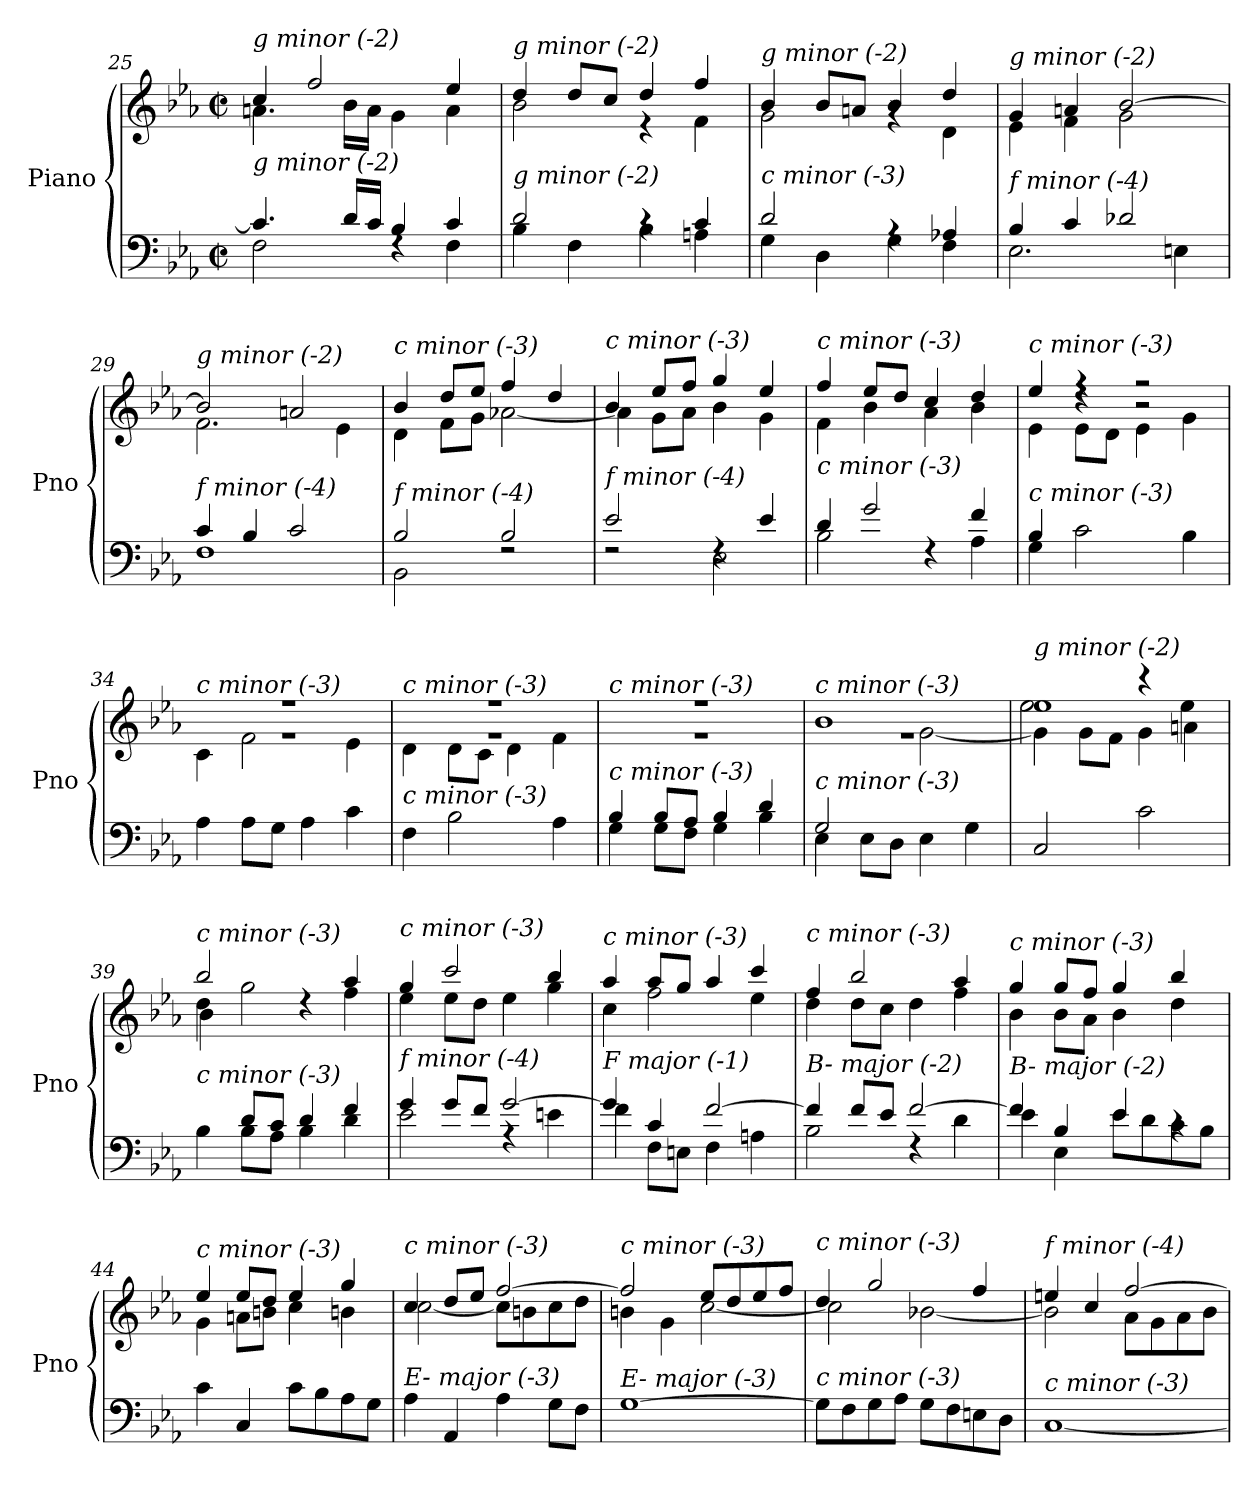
**kern	**kern
*part1	*part1
*staff2	*staff1
*I"Piano	*
*I'Pno	*
*clefF4	*clefG2
*k[b-e-a-]	*k[b-e-a-]
*M2/2	*M2/2
*met(c|)	*met(c|)
=25	=25
*^	*^
!	!	!LO:TX:i:t=g minor (-2)	!
!LO:TX:i:t=g minor (-2)	!	!	!
4.c/]	2F\	4cc/	4.an\
.	.	2ff/	.
16d/LL	.	.	16b-\LL
16c/JJ	.	.	16a\JJ
4B-/	4rF	.	4g\
4c/	4F\	4ee-/	4a\
=26	=26	=26	=26
!	!	!LO:TX:i:t=g minor (-2)	!
!LO:TX:i:t=g minor (-2)	!	!	!
2d/	4B-\	4dd/	2b-\
.	4F\	8dd/L	.
.	.	8cc/J	.
4rc	4B-\	4dd/	4r
4c/	4An\	4ff/	4f\
=27	=27	=27	=27
!	!	!LO:TX:i:t=g minor (-2)	!
!LO:TX:i:t=c minor (-3)	!	!	!
2d/	4G\	4b-/	2g\
.	4D\	8b-/L	.
.	.	8an/J	.
4rA	4G\	4b-/	4rg
4A-X/	4F\	4dd/	4d\
=28	=28	=28	=28
!	!	!LO:TX:i:t=g minor (-2)	!
!LO:TX:i:t=f minor (-4)	!	!	!
4B-/	2.E-\	4g/	4e-\
4c/	.	4an/	4f\
2d-X/	.	[2b-/	2g\
.	4En\	.	.
=29	=29	=29	=29
!	!	!LO:TX:i:t=g minor (-2)	!
!LO:TX:i:t=f minor (-4)	!	!	!
4c/	1F	2b-/]	2.f\
4B-/	.	.	.
2c/	.	2an/	.
.	.	.	4e-\
=30	=30	=30	=30
!	!	!LO:TX:i:t=c minor (-3)	!
!LO:TX:i:t=f minor (-4)	!	!	!
2B-/	2BB-\	4b-/	4d\
.	.	8dd/L	8f\L
.	.	8ee-/J	8g\J
2B-/	2rF	4ff/	[2a-X\
.	.	4dd/	.
!!LO:LB:g=z	!!
=31	=31	=31	=31
!	!	!LO:TX:i:t=c minor (-3)	!
!LO:TX:i:t=f minor (-4)	!	!	!
2e-/	2rF	4b-/	4a-\]
.	.	8ee-/L	8g\L
.	.	8ff/J	8a-\J
4rF	2E-\	4gg/	4b-\
4e-/	.	4ee-/	4g\
=32	=32	=32	=32
!	!	!LO:TX:i:t=c minor (-3)	!
!LO:TX:i:t=c minor (-3)	!	!	!
4d/	2B-\	4ff/	4f\
2g/	.	8ee-/L	4b-\
.	.	8dd/J	.
.	4rF	4cc/	4a-\
4f/	4A-\	4dd/	4b-\
=33	=33	=33	=33
*	*^	*^	*^
!	!	!	!LO:TX:i:t=c minor (-3)	!	!	!
!LO:TX:i:t=c minor (-3)	!	!	!	!	!	!
4B-/	4ryy	4G\	4ee-/	4ryy	4e-\	4ryy
2.ryy	2c\	2.ryy	4rdd	4rff	8e-\L	2.ryy
.	.	.	.	.	8d\J	.
.	.	.	2r	2rff	4e-\	.
.	4B-\	.	.	.	4g\	.
*	*v	*v	*	*	*	*
*	*	*	*	*v	*v
=34	=34	=34	=34	=34
!	!	!LO:TX:i:t=c minor (-3)	!	!
!LO:TX:i:t=c minor (-3)	!	!	!	!
*v	*v	*	*	*
4A-\	1rg	1rff	4c\
8A-\L	.	.	2f\
8G\J	.	.	.
4A-\	.	.	.
4c\	.	.	4e-\
=35	=35	=35	=35
!	!LO:TX:i:t=c minor (-3)	!	!
!LO:TX:i:t=c minor (-3)	!	!	!
4F\	1rg	1rff	4d\
2B-\	.	.	8d\L
.	.	.	8c\J
.	.	.	4d\
4A-\	.	.	4f\
=36	=36	=36	=36
*^	*	*	*
!	!	!LO:TX:i:t=c minor (-3)	!	!
!LO:TX:i:t=c minor (-3)	!	!	!	!
*	*	*	*v	*v
4B-/	4G\	1rg	1rff
8B-/L	8G\L	.	.
8A-/J	8F\J	.	.
4B-/	4G\	.	.
4d/	4B-\	.	.
=37	=37	=37	=37
*	*^	*	*^
!	!	!	!LO:TX:i:t=c minor (-3)	!	!
!LO:TX:i:t=c minor (-3)	!	!	!	!	!
2ryy	2G/	4E-\	1rg	2ryy	1b-
.	.	8E-\L	.	.	.
.	.	8D\J	.	.	.
2ryy	2ryy	4E-\	.	[2g\	.
.	.	4G\	.	.	.
=38	=38	=38	=38	=38	=38
!	!	!	!LO:TX:i:t=g minor (-2)	!	!
!LO:TX:i:t=c minor (-3)	!	!	!	!	!
*v	*v	*v	*	*	*
2C/	1ee-	4g\]	2ee-\
.	.	8g\L	.
.	.	8f\J	.
2c\	.	4g\	4rccc
.	.	4an\	4ee-\
!!LO:PB:g=z
=39	=39	=39	=39
*^	*	*	*^
*	*^	*	*	*	*
!	!	!	!LO:TX:i:t=c minor (-3)	!	!	!
!LO:TX:i:t=c minor (-3)	!	!	!	!	!	!
4ryy	4B-\	4ryy	2bb-/	4dd\	4b-\	4ryy
2.ryy	8d/L	8B-\L	.	2gg\	2.ryy	2.ryy
.	8c/J	8A-\J	.	.	.	.
.	4d/	4B-\	4rdd	.	.	.
.	4f/	4d\	4aa-/	4ff\	.	.
*	*	*	*	*v	*v	*v
=40	=40	=40	=40	=40
!	!	!	!LO:TX:i:t=c minor (-3)	!
!LO:TX:i:t=f minor (-4)	!	!	!	!
*	*v	*v	*	*
4g/	2e-\	4gg/	4ee-\
8g/L	.	2ccc/	8ee-\L
8f/J	.	.	8dd\J
[2g/	4rA	.	4ee-\
.	4en\	4bb-/	4gg\
=41	=41	=41	=41
!	!	!LO:TX:i:t=c minor (-3)	!
!LO:TX:i:t=F major (-1)	!	!	!
4g/]	4f\	4aa-/	4cc\
4c/	8F\L	8aa-/L	2ff\
.	8En\J	8gg/J	.
[2f/	4F\	4aa-/	.
.	4An\	4ccc/	4ee-\
=42	=42	=42	=42
!	!	!LO:TX:i:t=c minor (-3)	!
!LO:TX:i:t=B- major (-2)	!	!	!
4f/]	2B-\	4ff/	4dd\
8f/L	.	2bb-/	8dd\L
8e-/J	.	.	8cc\J
[2f/	4rF	.	4dd\
.	4d\	4aa-/	4ff\
=43	=43	=43	=43
!	!	!LO:TX:i:t=c minor (-3)	!
!LO:TX:i:t=B- major (-2)	!	!	!
4f/]	4e-\	4gg/	4b-\
4B-/	4E-\	8gg/L	8b-\L
.	.	8ff/J	8a-\J
4e-/	8e-\L	4gg/	4b-\
.	8d\	.	.
4rc	8c\	4bb-/	4dd\
.	8B-\J	.	.
=44	=44	=44	=44
!	!	!LO:TX:i:t=c minor (-3)	!
!LO:TX:i:t=E- major (-3)	!	!	!
*v	*v	*	*
4c\	4ee-/	4g\
4C/	8ee-/L	8an\L
.	8dd/J	8bn\J
8c\L	4ee-/	4cc\
8B-\	.	.
8A-\	4gg/	4bn\
8G\J	.	.
=45	=45	=45
!	!LO:TX:i:t=c minor (-3)	!
!LO:TX:i:t=E- major (-3)	!	!
4A-\	4cc/	[2cc\
4AA-/	8dd/L	.
.	8ee-/J	.
4A-\	[2ff/	8cc\L]
.	.	8bn\
8G\L	.	8cc\
8F\J	.	8dd\J
!!LO:LB:g=z	!!
=46	=46	=46
!	!LO:TX:i:t=c minor (-3)	!
!LO:TX:i:t=E- major (-3)	!	!
[1G	2ff/]	4bn\
.	.	4g\
.	8ee-/L	[2cc\
.	8dd/	.
.	8ee-/	.
.	8ff/J	.
=47	=47	=47
!	!LO:TX:i:t=c minor (-3)	!
!LO:TX:i:t=c minor (-3)	!	!
8G\L]	4dd/	2cc\]
8F\	.	.
8G\	2gg/	.
8A-\J	.	.
8G\L	.	[2b-X\
8F\	.	.
8En\	4ff/	.
8D\J	.	.
=48	=48	=48
!	!LO:TX:i:t=f minor (-4)	!
!LO:TX:i:t=c minor (-3)	!	!
[1C	4een/	2b-\]
.	4cc/	.
.	[2ff/	8a-\L
.	.	8g\
.	.	8a-\
.	.	8b-\J
*	*v	*v
=	=
*-	*-
